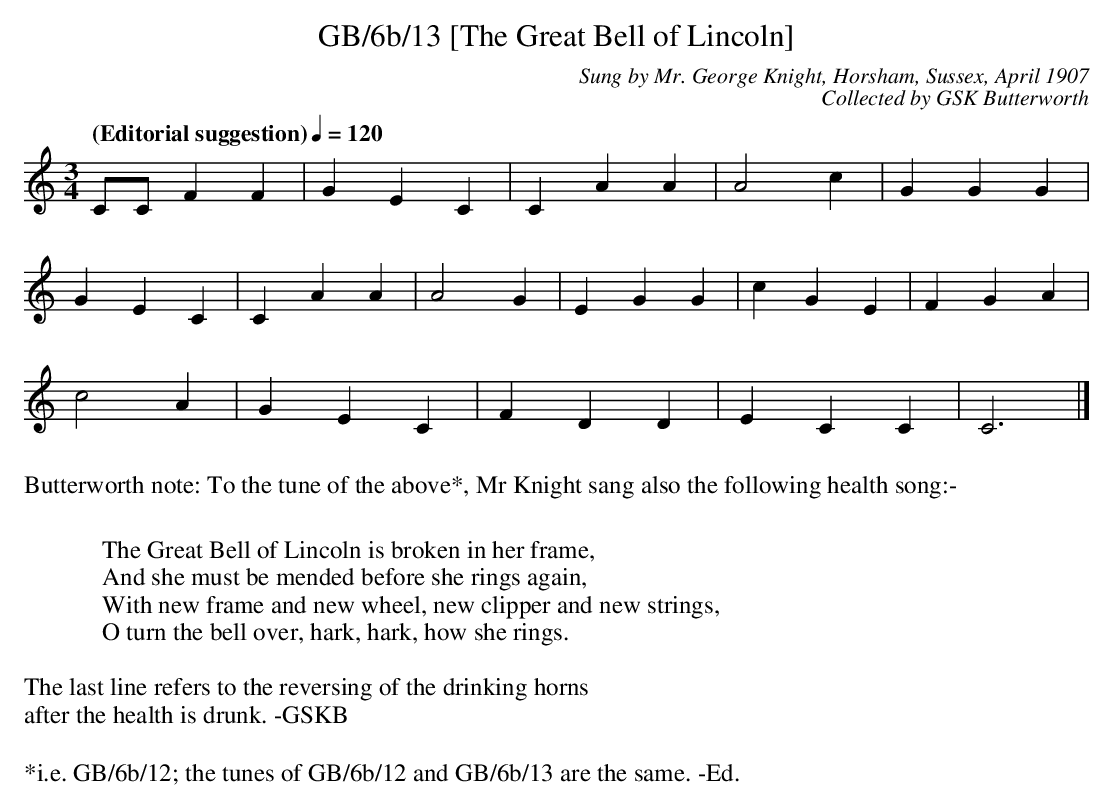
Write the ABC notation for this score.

X:1
T:GB/6b/13 [The Great Bell of Lincoln]
C:Sung by Mr. George Knight, Horsham, Sussex, April 1907
C:Collected by GSK Butterworth
L:1/4
M:3/4
Q:"(Editorial suggestion)" 1/4=120
K:C
C/C/ F F | G E C | C A A | A2 c | G G G |
G E C | C A A | A2 G | E G G | c G E | F G A |
c2 A | G E C | F D D | E C C | C3 |]
%%text
%%text Butterworth note: To the tune of the above*, Mr Knight sang also the following health song:-
W:
W: The Great Bell of Lincoln is broken in her frame,
W: And she must be mended before she rings again,
W: With new frame and new wheel, new clipper and new strings,
W: O turn the bell over, hark, hark, how she rings.
W:
